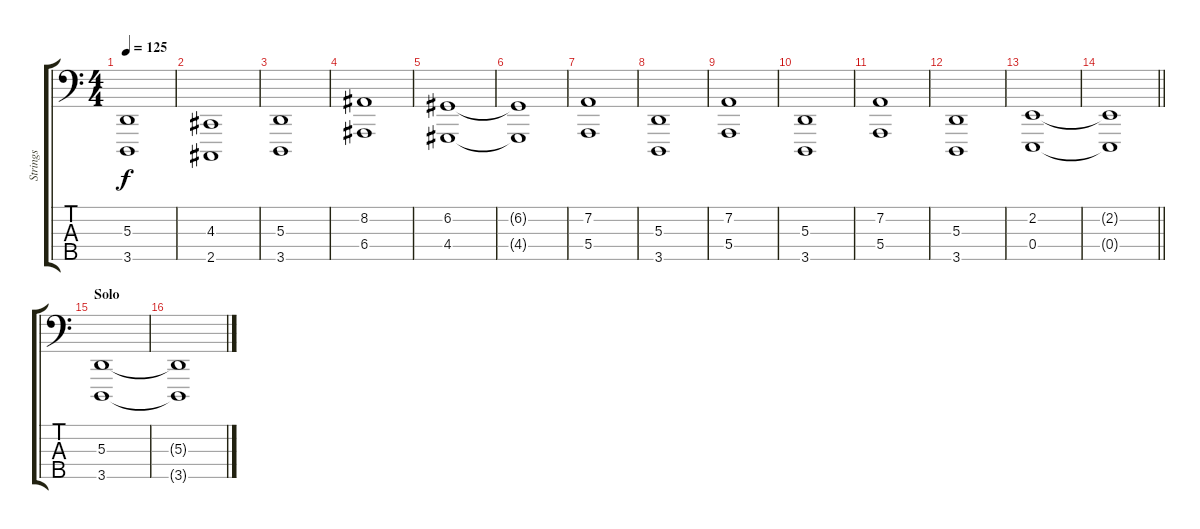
\track ("Strings" "Strings") {instrument stringensemble1}
\staff {score tabs}
\tuning (G2 D2 A1 E1 B0) {hide}
\ts (4 4)
\tempo 125
\clef f4
\ks c
(5.3 3.5).1{dy f} |
(4.3 2.5).1 |
(5.3 3.5).1 |
(8.2 6.4).1 |
(6.2 4.4).1 |
(6.2{t} 4.4{t}).1 |
(7.2 5.4).1 |
(5.3 3.5).1 |
(7.2 5.4).1 |
(5.3 3.5).1 |
(7.2 5.4).1 |
(5.3 3.5).1 |
(2.2 0.4).1 |
\barLineRight lightlight
(2.2{t} 0.4{t}).1 |
\section ("" "Solo")
(5.3 3.5).1 |
(5.3{t} 3.5{t}).1
